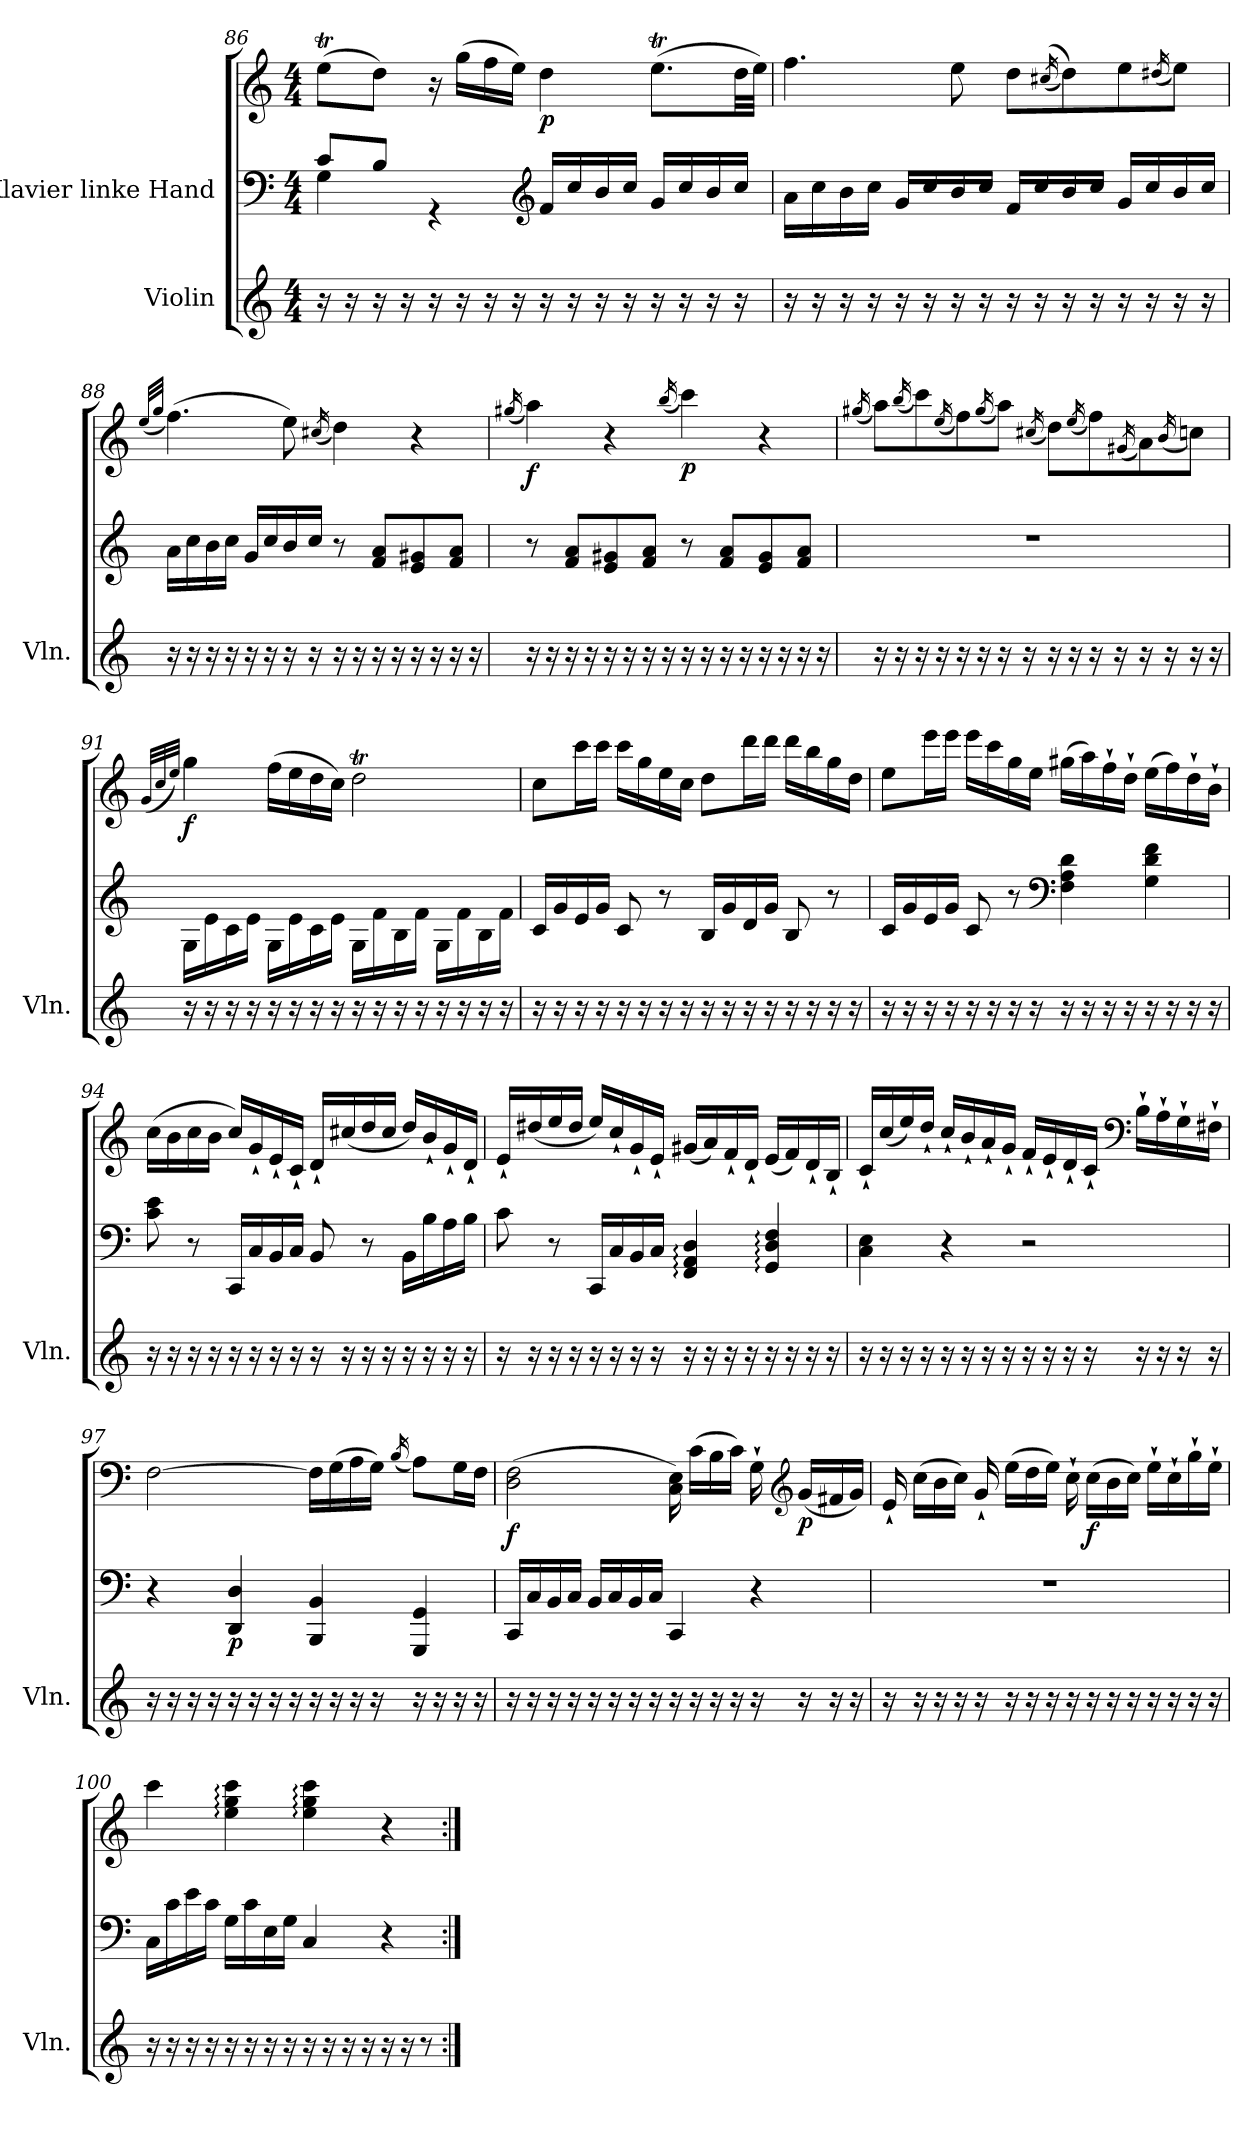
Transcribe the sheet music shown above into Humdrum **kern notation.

**kern	**kern	**kern	**dynam
*part2	*part1	*part1	*part1
*staff3	*staff2	*staff1	*staff1/2
*I"Violin	*I"Klavier linke Hand	*	*
*I'Vln.	*	*	*
!!LO:LB:g=z
*clefG2	*clefF4	*clefG2	*
*k[]	*k[]	*k[]	*
*M4/4	*M4/4	*M4/4	*
=86	=86	=86	=86
*	*^	*	*
16r	8c/L	4G\	(>8eet\L	.
16r	.	.	.	.
16r	8B/J	.	8dd\J)	.
16r	.	.	.	.
16r	4rGG	4ryy	16r	.
16r	.	.	(>16gg\LL	.
16r	.	.	16ff\	.
16r	.	.	16ee\JJ)	.
*	*clefG2	*	*	*
!	!	!	!	!LO:DY:b
16r	2ryy	16f/LL	4dd\	p
16r	.	16cc/	.	.
16r	.	16b/	.	.
16r	.	16cc/JJ	.	.
16r	.	16g/LL	(>8.eet\L	.
16r	.	16cc/	.	.
16r	.	16b/	.	.
16r	.	16cc/JJ	32dd\LL	.
.	.	.	32ee\JJJ)	.
=87	=87	=87	=87	=87
16r	1ryy	16a\LL	4.ff\	.
16r	.	16cc\	.	.
16r	.	16b\	.	.
16r	.	16cc\JJ	.	.
16r	.	16g/LL	.	.
16r	.	16cc/	.	.
16r	.	16b/	8ee\	.
16r	.	16cc/JJ	.	.
16r	.	16f/LL	8dd\L	.
16r	.	16cc/	.	.
.	.	.	(<(<16qcc#X/	.
16r	.	16b/	8dd\))	.
16r	.	16cc/JJ	.	.
16r	.	16g/LL	8ee\	.
16r	.	16cc/	.	.
.	.	.	(<16qdd#X/	.
16r	.	16b/	8ee\J)	.
16r	.	16cc/JJ	.	.
*	*v	*v	*	*
!!LO:LB:g=z
=88	=88	=88	=88
.	.	(<32qee/LLL	.
.	.	32qgg/JJJ	.
16r	16a\LL	(>4.ff\)	.
16r	16cc\	.	.
16r	16b\	.	.
16r	16cc\JJ	.	.
16r	16g/LL	.	.
16r	16cc/	.	.
16r	16b/	8ee\)	.
16r	16cc/JJ	.	.
.	.	(<16qcc#X/	.
16r	8r	4dd\)	.
16r	.	.	.
16r	8f/ 8a/L	.	.
16r	.	.	.
16r	8e/ 8g#X/	4r	.
16r	.	.	.
16r	8f/ 8a/J	.	.
16r	.	.	.
=89	=89	=89	=89
.	.	(<16qgg#X/	.
!	!	!	!LO:DY:b
16r	8r	4aa\)	f
16r	.	.	.
16r	8f/ 8a/L	.	.
16r	.	.	.
16r	8e/ 8g#X/	4r	.
16r	.	.	.
16r	8f/ 8a/J	.	.
16r	.	.	.
.	.	(<16qbb/	.
!	!	!	!LO:DY:b
16r	8r	4ccc\)	p
16r	.	.	.
16r	8f/ 8a/L	.	.
16r	.	.	.
16r	8e/ 8g#/	4r	.
16r	.	.	.
16r	8f/ 8a/J	.	.
16r	.	.	.
=90	=90	=90	=90
.	.	(<16qgg#X/	.
16r	1r	8aa\L)	.
16r	.	.	.
.	.	(<16qbb/	.
16r	.	8ccc\)	.
16r	.	.	.
.	.	(<16qee/	.
16r	.	8ff\)	.
16r	.	.	.
.	.	(<16qgg#/	.
16r	.	8aa\J)	.
16r	.	.	.
.	.	(<16qcc#X/	.
16r	.	8dd\L)	.
16r	.	.	.
.	.	(<16qee/	.
16r	.	8ff\)	.
16r	.	.	.
.	.	(<16qg#X/	.
16r	.	8a\)	.
16r	.	.	.
.	.	(<16qb/	.
16r	.	8ccn\J)	.
16r	.	.	.
!!LO:PB:g=z
=91	=91	=91	=91
.	.	(<32qg/LLL	.
.	.	32qcc/	.
.	.	32qee/JJJ)	.
!	!	!	!LO:DY:b
16r	16G\LL	4gg\	f
16r	16e\	.	.
16r	16c\	.	.
16r	16e\JJ	.	.
16r	16G\LL	(>16ff\LL	.
16r	16e\	16ee\	.
16r	16c\	16dd\	.
16r	16e\JJ	16cc\JJ)	.
16r	16G\LL	2ddT\	.
16r	16f\	.	.
16r	16B\	.	.
16r	16f\JJ	.	.
16r	16G\LL	.	.
16r	16f\	.	.
16r	16B\	.	.
16r	16f\JJ	.	.
=92	=92	=92	=92
16r	16c/LL	8cc\L	.
16r	16g/	.	.
16r	16e/	16ccc\L	.
16r	16g/JJ	16ccc\JJ	.
16r	8c/	16ccc\LL	.
16r	.	16gg\	.
16r	8r	16ee\	.
16r	.	16cc\JJ	.
16r	16B/LL	8dd\L	.
16r	16g/	.	.
16r	16d/	16ddd\L	.
16r	16g/JJ	16ddd\JJ	.
16r	8B/	16ddd\LL	.
16r	.	16bb\	.
16r	8r	16gg\	.
16r	.	16dd\JJ	.
!!LO:LB:g=z
=93	=93	=93	=93
16r	16c/LL	8ee\L	.
16r	16g/	.	.
16r	16e/	16eee\L	.
16r	16g/JJ	16eee\JJ	.
16r	8c/	16eee\LL	.
16r	.	16ccc\	.
16r	8r	16gg\	.
16r	.	16ee\JJ	.
*	*clefF4	*	*
16r	4F\ 4A\ 4d\	(>16gg#X\LL	.
16r	.	16aa\)	.
16r	.	16ff`\	.
16r	.	16dd`\JJ	.
16r	4G\ 4d\ 4f\	(>16ee\LL	.
16r	.	16ff\)	.
16r	.	16dd`\	.
16r	.	16b`\JJ	.
=94	=94	=94	=94
16r	8c\ 8e\	(>16cc\LL	.
16r	.	16b\	.
16r	8r	16cc\	.
16r	.	16b\JJ	.
16r	16CC/LL	16cc/LL)	.
16r	16C/	16g`/	.
16r	16BB/	16e`/	.
16r	16C/JJ	16c`/JJ	.
16r	8BB/	16d`/LL	.
16r	.	(<16cc#X/	.
16r	8r	16dd/	.
16r	.	16cc#/JJ	.
16r	16BB\LL	16dd/LL)	.
16r	16B\	16b`/	.
16r	16A\	16g`/	.
16r	16B\JJ	16d`/JJ	.
!!LO:LB:g=z
=95	=95	=95	=95
16r	8c\	16e`/LL	.
16r	.	(<16dd#X/	.
16r	8r	16ee/	.
16r	.	16dd#/JJ	.
16r	16CC/LL	16ee/LL)	.
16r	16C/	16cc`/	.
16r	16BB/	16g`/	.
16r	16C/JJ	16e`/JJ	.
16r	4FF/: 4AA/: 4D/:	(<16g#X/LL	.
16r	.	16a/)	.
16r	.	16f`/	.
16r	.	16d`/JJ	.
16r	4GG/: 4D/: 4F/:	(<16e/LL	.
16r	.	16f/)	.
16r	.	16d`/	.
16r	.	16B`/JJ	.
=96	=96	=96	=96
16r	4C\ 4E\	16c`/LL	.
16r	.	(<16cc/	.
16r	.	16ee/)	.
16r	.	16dd`/JJ	.
16r	4r	16cc`/LL	.
16r	.	16b`/	.
16r	.	16a`/	.
16r	.	16g`/JJ	.
16r	2r	16f`/LL	.
16r	.	16e`/	.
16r	.	16d`/	.
16r	.	16c`/JJ	.
*	*	*clefF4	*
16r	.	16B`\LL	.
16r	.	16A`\	.
16r	.	16G`\	.
16r	.	16F#X`\JJ	.
!!LO:LB:g=z
=97	=97	=97	=97
!	!	!	!LO:DY:b
!	!	!	!LO:DY:n=1:b
16r	4r	[2F\	other-dynamics fp
16r	.	.	.
16r	.	.	.
16r	.	.	.
!	!	!	!LO:DY:n=2:b=2
16r	4DD/ 4D/	.	p
16r	.	.	.
16r	.	.	.
16r	.	.	.
16r	4BBB/ 4BB/	16F\LL]	.
16r	.	(>16G\	.
16r	.	16A\	.
16r	.	16G\JJ)	.
.	.	(<16qB/	.
16r	4GGG/ 4GG/	8A\L)	.
16r	.	.	.
16r	.	16G\L	.
16r	.	16F\JJ	.
=98	=98	=98	=98
!	!	!	!LO:DY:b
16r	16CC/LL	(>2D\ 2F\	f
16r	16C/	.	.
16r	16BB/	.	.
16r	16C/JJ	.	.
16r	16BB/LL	.	.
16r	16C/	.	.
16r	16BB/	.	.
16r	16C/JJ	.	.
16r	4CC/	16C\ 16E\)	.
16r	.	(>16c\LL	.
16r	.	16B\	.
16r	.	16c\JJ)	.
16r	4r	16G`\	.
*	*	*clefG2	*
!	!	!	!LO:DY:b
16r	.	(<16g/LL	p
16r	.	16f#X/	.
16r	.	16g/JJ)	.
!!LO:PB:g=z
=99	=99	=99	=99
16r	1r	16e`/	.
16r	.	(>16cc\LL	.
16r	.	16b\	.
16r	.	16cc\JJ)	.
16r	.	16g`/	.
16r	.	(>16ee\LL	.
16r	.	16dd\	.
16r	.	16ee\JJ)	.
16r	.	16cc`\	.
!	!	!	!LO:DY:b
16r	.	(>16cc\LL	f
16r	.	16b\	.
16r	.	16cc\JJ)	.
16r	.	16ee`\LL	.
16r	.	16cc`\	.
16r	.	16gg`\	.
16r	.	16ee`\JJ	.
=100	=100	=100	=100
16r	16C\LL	4ccc\	.
16r	16c\	.	.
16r	16e\	.	.
16r	16c\JJ	.	.
16r	16G\LL	4ee\: 4gg\: 4ccc\:	.
16r	16c\	.	.
16r	16E\	.	.
16r	16G\JJ	.	.
16r	4C/	4ee\: 4gg\: 4ccc\:	.
16r	.	.	.
16r	.	.	.
16r	.	.	.
16r	4r	4r	.
16r	.	.	.
8r	.	.	.
=:|!	=:|!	=:|!	=:|!
*-	*-	*-	*-
